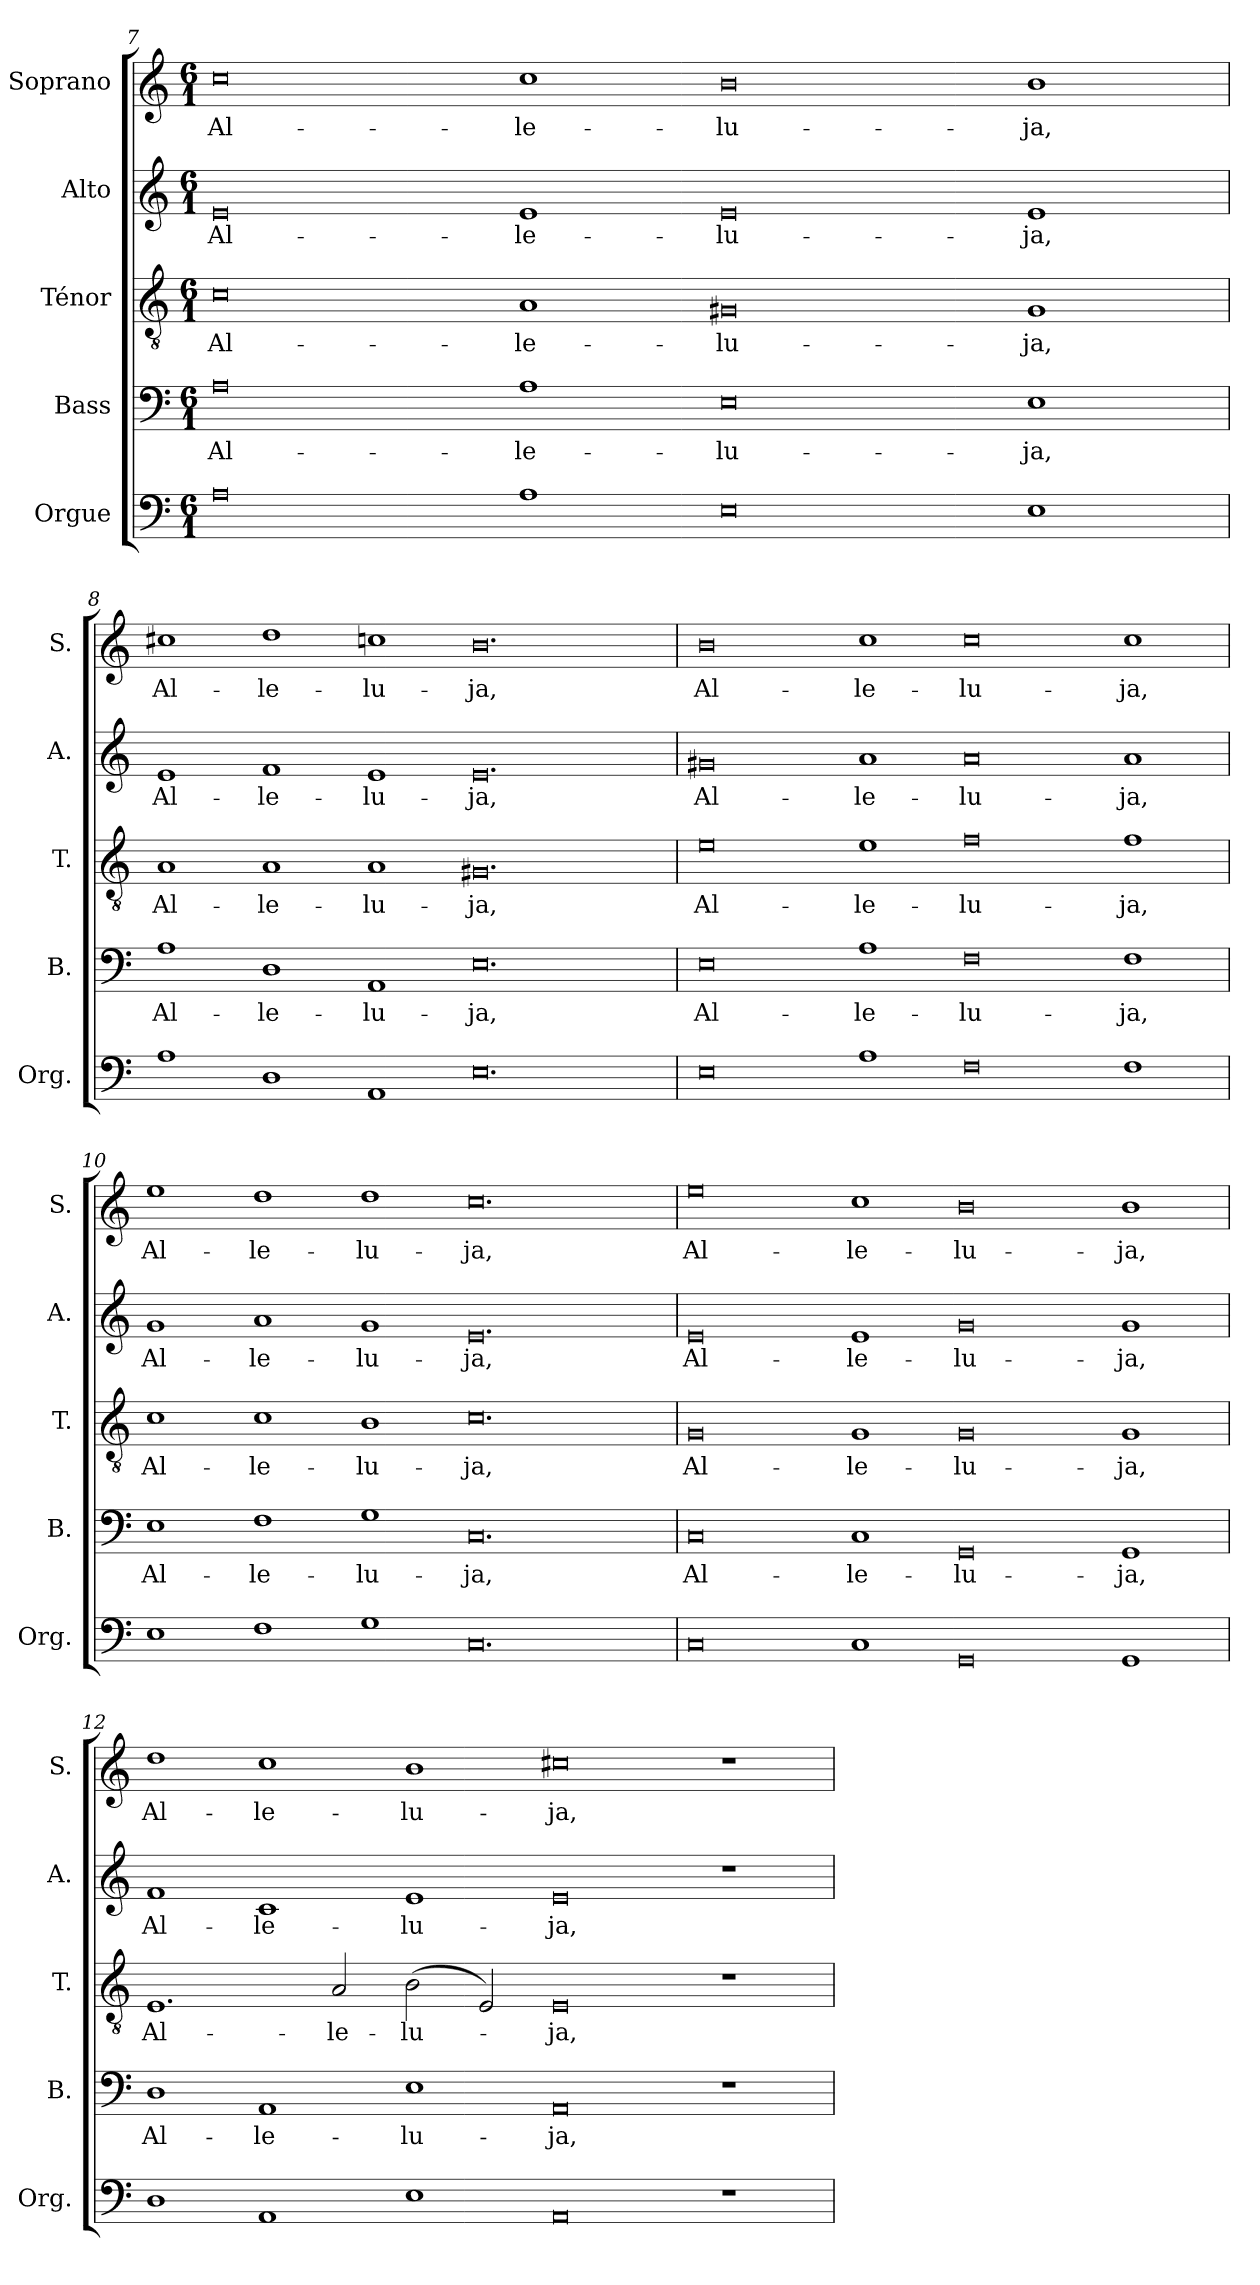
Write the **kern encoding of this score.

**kern	**kern	**text	**kern	**text	**kern	**text	**kern	**text
*part5	*part4	*part4	*part3	*part3	*part2	*part2	*part1	*part1
*staff5	*staff4	*staff4	*staff3	*staff3	*staff2	*staff2	*staff1	*staff1
*I"Orgue	*I"Bass	*	*I"Ténor	*	*I"Alto	*	*I"Soprano	*
*I'Org.	*I'B.	*	*I'T.	*	*I'A.	*	*I'S.	*
!!LO:LB:g=z
*clefF4	*clefF4	*	*clefGv2	*	*clefG2	*	*clefG2	*
*k[]	*k[]	*	*k[]	*	*k[]	*	*k[]	*
*M6/1	*M6/1	*	*M6/1	*	*M6/1	*	*M6/1	*
=7	=7	=7	=7	=7	=7	=7	=7	=7
!	!	!LO:LY:b	!	!LO:LY:b	!	!LO:LY:b	!	!LO:LY:b
0A	0A	Al-	0c	Al-	0e	Al-	0cc	Al-
!	!	!LO:LY:b	!	!LO:LY:b	!	!LO:LY:b	!	!LO:LY:b
1A	1A	-le-	1A	-le-	1e	-le-	1cc	-le-
!	!	!LO:LY:b	!	!LO:LY:b	!	!LO:LY:b	!	!LO:LY:b
0E	0E	-lu-	0G#X	-lu-	0e	-lu-	0b	-lu-
!	!	!LO:LY:b	!	!LO:LY:b	!	!LO:LY:b	!	!LO:LY:b
1E	1E	-ja,	1G#	-ja,	1e	-ja,	1b	-ja,
=8	=8	=8	=8	=8	=8	=8	=8	=8
!	!	!LO:LY:b	!	!LO:LY:b	!	!LO:LY:b	!	!LO:LY:b
1A	1A	Al-	1A	Al-	1e	Al-	1cc#X	Al-
!	!	!LO:LY:b	!	!LO:LY:b	!	!LO:LY:b	!	!LO:LY:b
1D	1D	-le-	1A	-le-	1f	-le-	1dd	-le-
!	!	!LO:LY:b	!	!LO:LY:b	!	!LO:LY:b	!	!LO:LY:b
1AA	1AA	-lu-	1A	-lu-	1e	-lu-	1ccn	-lu-
!	!	!LO:LY:b	!	!LO:LY:b	!	!LO:LY:b	!	!LO:LY:b
0.E	0.E	-ja,	0.G#X	-ja,	0.e	-ja,	0.b	-ja,
!!LO:PB:g=z
=9	=9	=9	=9	=9	=9	=9	=9	=9
!	!	!LO:LY:b	!	!LO:LY:b	!	!LO:LY:b	!	!LO:LY:b
0E	0E	Al-	0e	Al-	0g#X	Al-	0b	Al-
!	!	!LO:LY:b	!	!LO:LY:b	!	!LO:LY:b	!	!LO:LY:b
1A	1A	-le-	1e	-le-	1a	-le-	1cc	-le-
!	!	!LO:LY:b	!	!LO:LY:b	!	!LO:LY:b	!	!LO:LY:b
0F	0F	-lu-	0f	-lu-	0a	-lu-	0cc	-lu-
!	!	!LO:LY:b	!	!LO:LY:b	!	!LO:LY:b	!	!LO:LY:b
1F	1F	-ja,	1f	-ja,	1a	-ja,	1cc	-ja,
=10	=10	=10	=10	=10	=10	=10	=10	=10
!	!	!LO:LY:b	!	!LO:LY:b	!	!LO:LY:b	!	!LO:LY:b
1E	1E	Al-	1c	Al-	1g	Al-	1ee	Al-
!	!	!LO:LY:b	!	!LO:LY:b	!	!LO:LY:b	!	!LO:LY:b
1F	1F	-le-	1c	-le-	1a	-le-	1dd	-le-
!	!	!LO:LY:b	!	!LO:LY:b	!	!LO:LY:b	!	!LO:LY:b
1G	1G	-lu-	1B	-lu-	1g	-lu-	1dd	-lu-
!	!	!LO:LY:b	!	!LO:LY:b	!	!LO:LY:b	!	!LO:LY:b
0.C	0.C	-ja,	0.c	-ja,	0.e	-ja,	0.cc	-ja,
!!LO:LB:g=z
=11	=11	=11	=11	=11	=11	=11	=11	=11
!	!	!LO:LY:b	!	!LO:LY:b	!	!LO:LY:b	!	!LO:LY:b
0C	0C	Al-	0G	Al-	0e	Al-	0ee	Al-
!	!	!LO:LY:b	!	!LO:LY:b	!	!LO:LY:b	!	!LO:LY:b
1C	1C	-le-	1G	-le-	1e	-le-	1cc	-le-
!	!	!LO:LY:b	!	!LO:LY:b	!	!LO:LY:b	!	!LO:LY:b
0GG	0GG	-lu-	0G	-lu-	0g	-lu-	0b	-lu-
!	!	!LO:LY:b	!	!LO:LY:b	!	!LO:LY:b	!	!LO:LY:b
1GG	1GG	-ja,	1G	-ja,	1g	-ja,	1b	-ja,
=12	=12	=12	=12	=12	=12	=12	=12	=12
!	!	!LO:LY:b	!	!LO:LY:b	!	!LO:LY:b	!	!LO:LY:b
1D	1D	Al-	1.E	Al-	1f	Al-	1dd	Al-
!	!	!LO:LY:b	!	!	!	!LO:LY:b	!	!LO:LY:b
1AA	1AA	-le-	.	.	1c	-le-	1cc	-le-
!	!	!	!	!LO:LY:b	!	!	!	!
.	.	.	2A/	-le-	.	.	.	.
!	!	!LO:LY:b	!	!LO:LY:b	!	!LO:LY:b	!	!LO:LY:b
1E	1E	-lu-	(2B\	-lu-	1e	-lu-	1b	-lu-
.	.	.	2E/)	.	.	.	.	.
!	!	!LO:LY:b	!	!LO:LY:b	!	!LO:LY:b	!	!LO:LY:b
0AA	0AA	-ja,	0E	-ja,	0e	-ja,	0cc#X	-ja,
1r	1r	.	1r	.	1r	.	1r	.
=	=	=	=	=	=	=	=	=
*-	*-	*-	*-	*-	*-	*-	*-	*-
